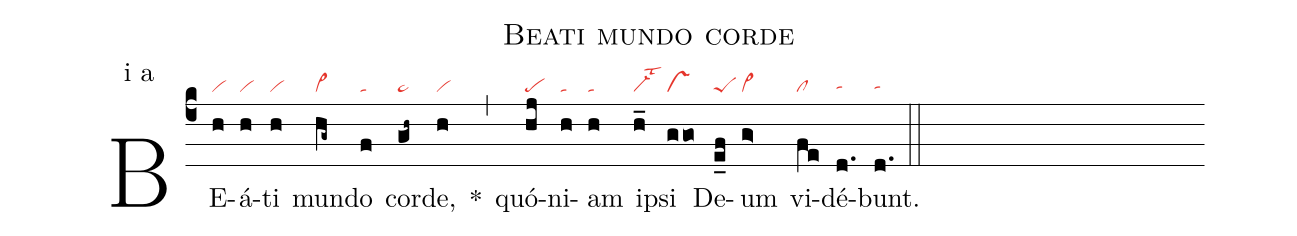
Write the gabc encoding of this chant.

name: Beati mundo corde;
annotation: i a;
mode: 1;
nabc-lines: 1;
%%
(c4)
BE(h|vi)á(h|vi)ti(h|vi) mun(hg~|vi>)do(f|ta) cor(gh~|ta>)de,(h|vi) *(,)
quó(hj|pe)ni(h|ta)am(h|ta) i(h_|vi-lst3)psi(ggo|vs) De(e_f|peS)um(g>|vi>) vi(fe|cl)dé(d.|tahg)bunt.(d.|tahg) (::)
